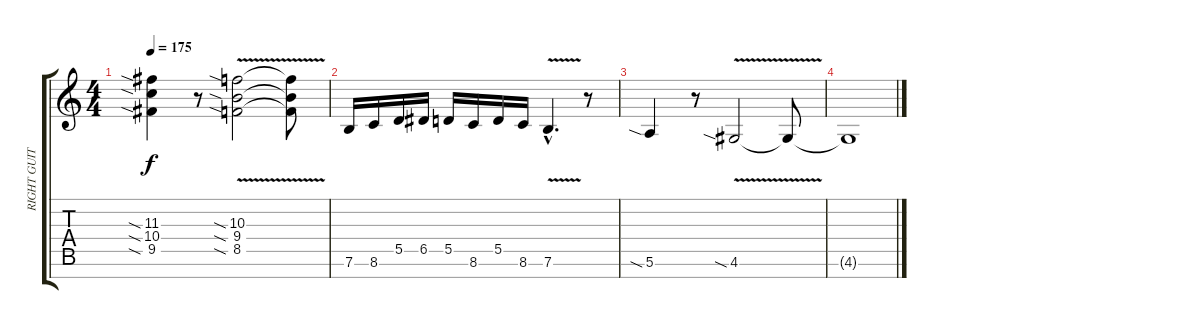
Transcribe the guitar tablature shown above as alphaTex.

\track ("RIGHT GUITAR (Terji)" "RIGHT GUIT") {instrument overdrivenguitar}
\staff {score tabs}
\tuning (E4 B3 G3 D3 A2 E2 B1) {hide}
\ts (4 4)
\tempo 175
\clef g2
\ks c
(11.3{sia} 10.4{sia} 9.5{sia}).4{dy f} r.8 (10.3{v sia} 9.4{v sia} 8.5{v sia}).2 (10.3{t} 9.4{t} 8.5{t}).8 |
7.6.16 8.6.16 5.5.16 6.5.16 5.5.16 8.6.16 5.5.16 8.6.16 7.6{v hac}.4{d} r.8 |
5.6{sia}.4 r.8 4.6{v sia}.2 4.6{t}.8 |
4.6{t}.1
